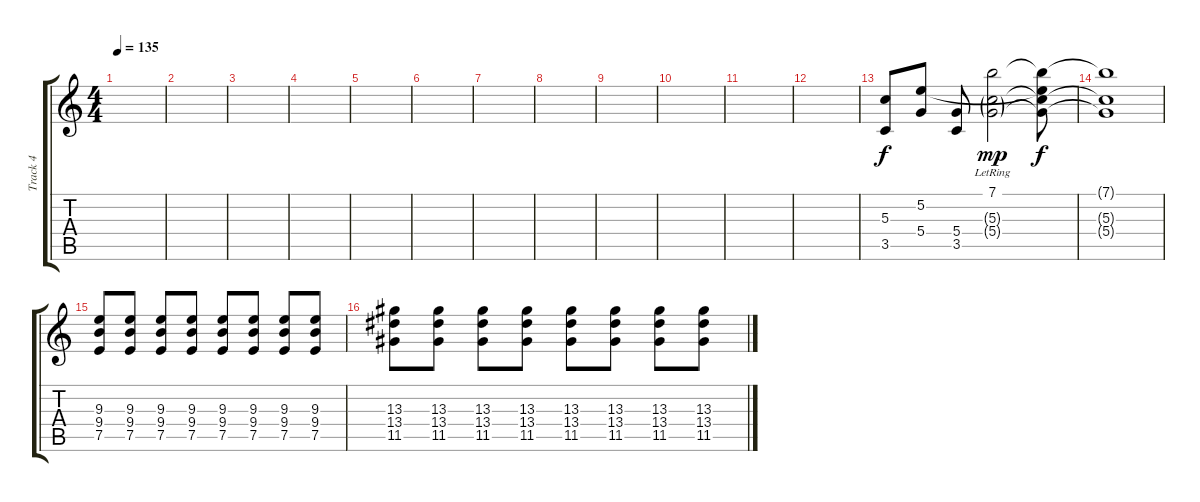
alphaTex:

\track ("Track 4" "Track 4") {instrument overdrivenguitar}
\staff {score tabs}
\tuning (E4 B3 G3 D3 A2 E2) {hide}
\ts (4 4)
\tempo 135
\clef g2
\ks c
|
|
|
|
|
|
|
|
|
|
|
|
(5.3 3.5).8 (5.2 5.4).8 (5.4 3.5).8 (7.1{lr} 5.3{g lr} 5.4{g lr}).2{dy mp} (7.1{t} 5.2{t} 5.3{t} 5.4{t}).8{dy f} |
(7.1{t} 5.3{t} 5.4{t}).1 |
(9.3 9.4 7.5).8 (9.3 9.4 7.5).8 (9.3 9.4 7.5).8 (9.3 9.4 7.5).8 (9.3 9.4 7.5).8 (9.3 9.4 7.5).8 (9.3 9.4 7.5).8 (9.3 9.4 7.5).8 |
(13.3 13.4 11.5).8 (13.3 13.4 11.5).8 (13.3 13.4 11.5).8 (13.3 13.4 11.5).8 (13.3 13.4 11.5).8 (13.3 13.4 11.5).8 (13.3 13.4 11.5).8 (13.3 13.4 11.5).8
